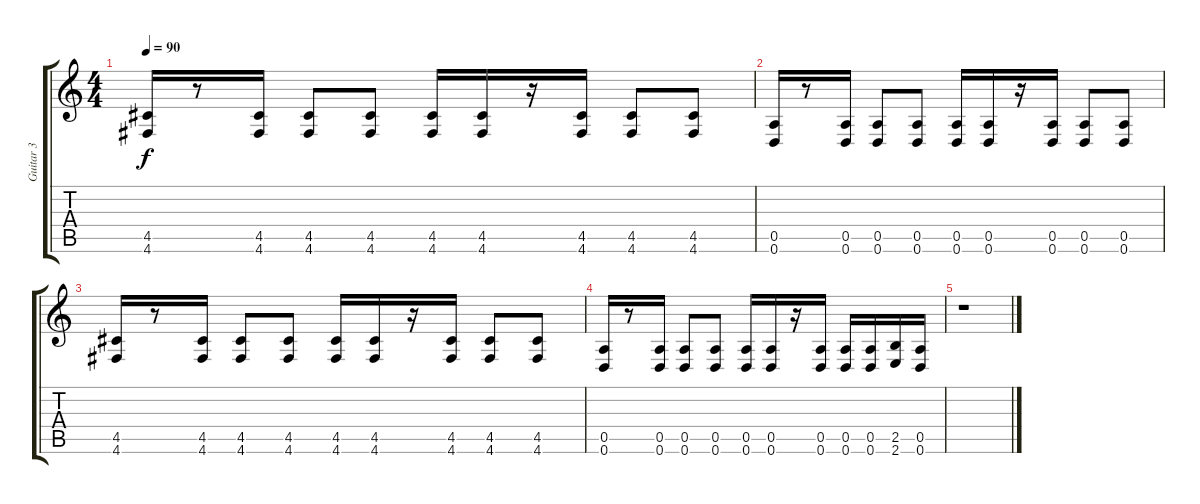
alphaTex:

\track ("Guitar 3" "Guitar 3") {instrument distortionguitar}
\staff {score tabs}
\tuning (E4 B3 G3 D3 A2 D2) {hide}
\ts (4 4)
\tempo 90
\clef g2
\ks c
(4.5 4.6).16{dy f} r.8 (4.5 4.6).16 (4.5 4.6).8 (4.5 4.6).8 (4.5 4.6).16 (4.5 4.6).16 r.16 (4.5 4.6).16 (4.5 4.6).8 (4.5 4.6).8 |
(0.5 0.6).16 r.8 (0.5 0.6).16 (0.5 0.6).8 (0.5 0.6).8 (0.5 0.6).16 (0.5 0.6).16 r.16 (0.5 0.6).16 (0.5 0.6).8 (0.5 0.6).8 |
(4.5 4.6).16 r.8 (4.5 4.6).16 (4.5 4.6).8 (4.5 4.6).8 (4.5 4.6).16 (4.5 4.6).16 r.16 (4.5 4.6).16 (4.5 4.6).8 (4.5 4.6).8 |
(0.5 0.6).16 r.8 (0.5 0.6).16 (0.5 0.6).8 (0.5 0.6).8 (0.5 0.6).16 (0.5 0.6).16 r.16 (0.5 0.6).16 (0.5 0.6).16 (0.5 0.6).16 (2.5 2.6).16 (0.5 0.6).16 |
r.1
